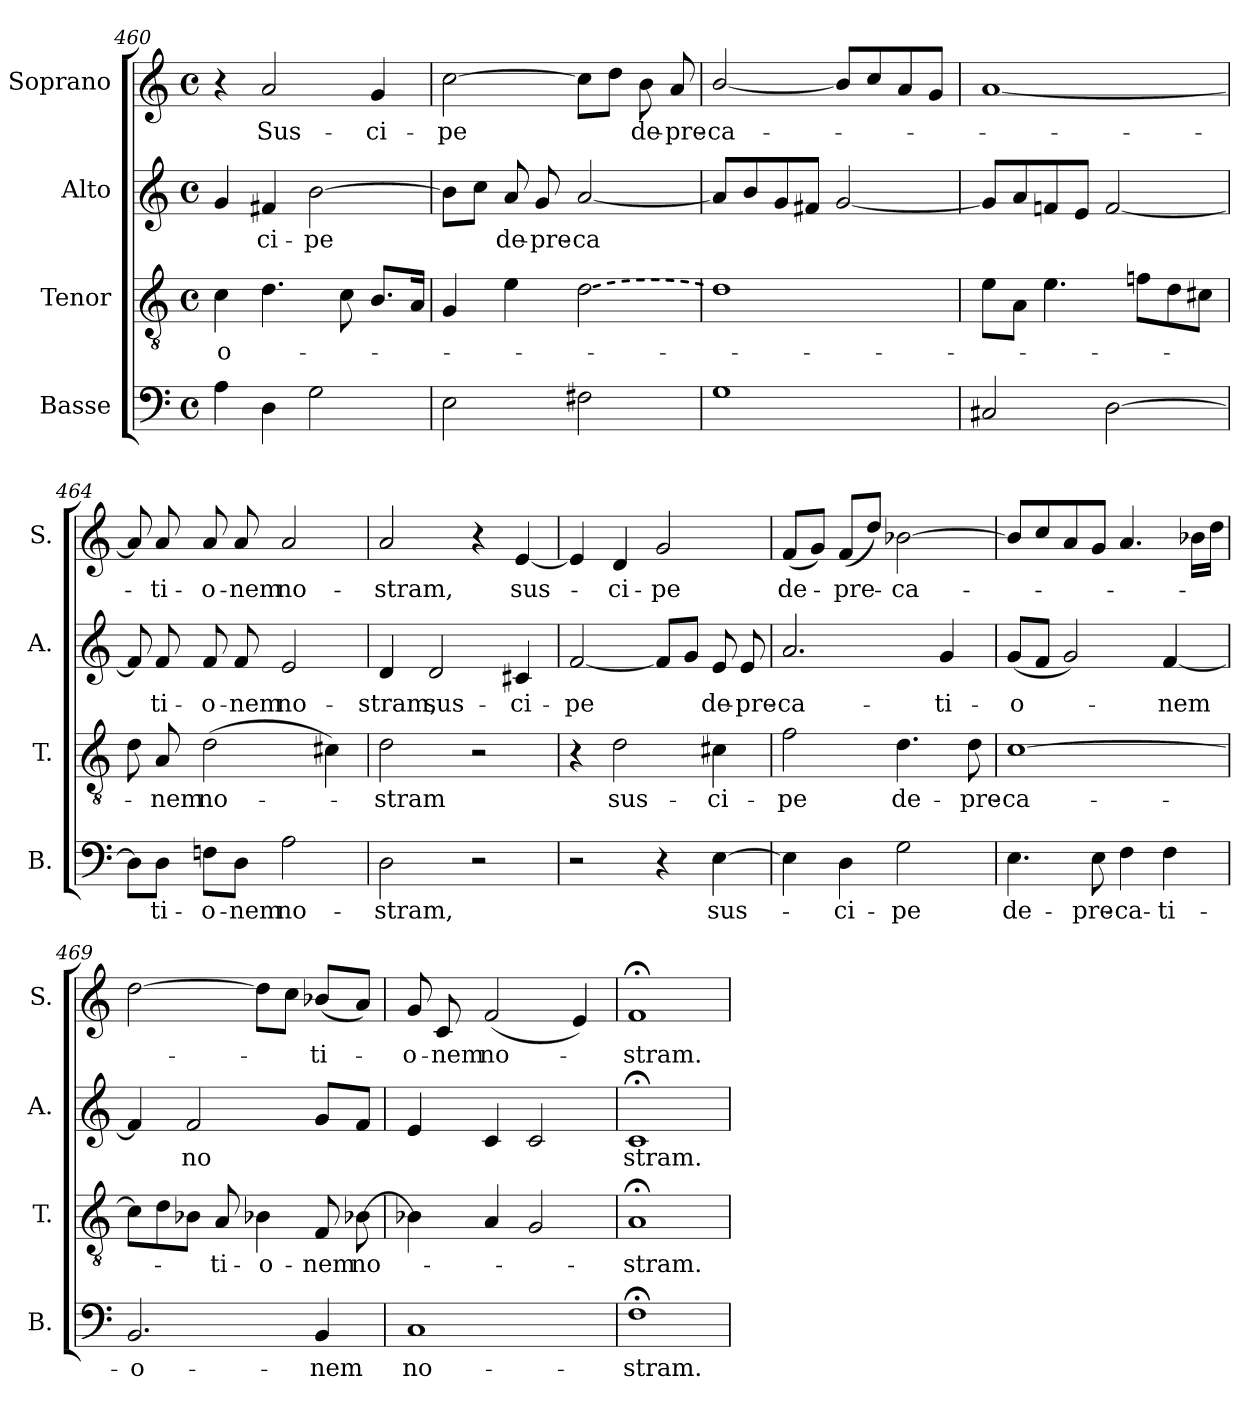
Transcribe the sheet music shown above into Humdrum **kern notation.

**kern	**text	**kern	**text	**kern	**text	**kern	**text
*part4	*part4	*part3	*part3	*part2	*part2	*part1	*part1
*staff4	*staff4	*staff3	*staff3	*staff2	*staff2	*staff1	*staff1
*I"Basse	*	*I"Tenor	*	*I"Alto	*	*I"Soprano	*
*I'B.	*	*I'T.	*	*I'A.	*	*I'S.	*
!!LO:LB:g=z
*clefF4	*	*clefGv2	*	*clefG2	*	*clefG2	*
*k[]	*	*k[]	*	*k[]	*	*k[]	*
*M4/4	*	*M4/4	*	*M4/4	*	*M4/4	*
*met(c)	*	*met(c)	*	*met(c)	*	*met(c)	*
=460	=460	=460	=460	=460	=460	=460	=460
!	!	!	!LO:LY:b	!	!	!	!
4A\	.	4c\	-o-	4g/	.	4r	.
!	!	!	!	!	!LO:LY:b	!	!LO:LY:b
4D\	.	4.d\	.	4f#X/	-ci-	2a/	Sus-
!	!	!	!	!	!LO:LY:b	!	!
2G\	.	.	.	[2b\	-pe	.	.
.	.	8c\	.	.	.	.	.
!	!	!	!	!	!	!	!LO:LY:b
.	.	8.B/L	.	.	.	4g/	-ci-
.	.	16A/Jk	.	.	.	.	.
=461	=461	=461	=461	=461	=461	=461	=461
!	!	!	!	!	!	!	!LO:LY:b
2E\	.	4G/	.	8b\L]	.	[2cc\	-pe
.	.	.	.	8cc\J	.	.	.
!	!	!	!	!	!LO:LY:b	!	!
.	.	4e\	.	8a/	de-	.	.
!	!	!	!	!	!LO:LY:b	!	!
.	.	.	.	8g/	-pre-	.	.
!	!	!LO:T:dash	!	!	!LO:LY:b	!	!
2F#X\	.	[2d\	.	[2a/	-ca	8cc\L]	.
.	.	.	.	.	.	8dd\J	.
!	!	!	!	!	!	!	!LO:LY:b
.	.	.	.	.	.	8b\	de-
!	!	!	!	!	!	!	!LO:LY:b
.	.	.	.	.	.	8a/	-pre-
=462	=462	=462	=462	=462	=462	=462	=462
!	!	!	!	!	!	!	!LO:LY:b
1G	.	1d]	.	8a/L]	.	[<2b/	-ca-
.	.	.	.	8b/	.	.	.
.	.	.	.	8g/	.	.	.
.	.	.	.	8f#X/J	.	.	.
.	.	.	.	[<2g/	.	8b/L]	.
.	.	.	.	.	.	8cc/	.
.	.	.	.	.	.	8a/	.
.	.	.	.	.	.	8g/J	.
=463	=463	=463	=463	=463	=463	=463	=463
2C#X/	.	8e\L	.	8g/L]	.	[1a	.
.	.	8A\J	.	8a/	.	.	.
.	.	4.e\	.	8fn/	.	.	.
.	.	.	.	8e/J	.	.	.
[>2D\	.	.	.	[<2f/	.	.	.
.	.	8fn\L	.	.	.	.	.
.	.	8d\	.	.	.	.	.
.	.	8c#X\J	.	.	.	.	.
=464	=464	=464	=464	=464	=464	=464	=464
8D\L]	.	8d\	.	8f/]	.	8a/]	.
!	!LO:LY:b	!	!LO:LY:b	!	!LO:LY:b	!	!LO:LY:b
8D\J	-ti-	8A/	-nem	8f/	-ti-	8a/	-ti-
!	!LO:LY:b	!	!LO:LY:b	!	!LO:LY:b	!	!LO:LY:b
8Fn\L	-o-	(>2d\	no-	8f/	-o-	8a/	-o-
!	!LO:LY:b	!	!	!	!LO:LY:b	!	!LO:LY:b
8D\J	-nem	.	.	8f/	-nem	8a/	-nem
!	!LO:LY:b	!	!	!	!LO:LY:b	!	!LO:LY:b
2A\	no-	.	.	2e/	no-	2a/	no-
.	.	4c#X\)	.	.	.	.	.
!!LO:PB:g=z
=465	=465	=465	=465	=465	=465	=465	=465
!	!LO:LY:b	!	!LO:LY:b	!	!LO:LY:b	!	!LO:LY:b
2D\	-stram,	2d\	-stram	4d/	-stram,	2a/	-stram,
!	!	!	!	!	!LO:LY:b	!	!
.	.	.	.	2d/	sus-	.	.
2r	.	2r	.	.	.	4r	.
!	!	!	!	!	!LO:LY:b	!	!LO:LY:b
.	.	.	.	4c#X/	-ci-	[<4e/	sus-
=466	=466	=466	=466	=466	=466	=466	=466
!	!	!	!	!	!LO:LY:b	!	!
2r	.	4r	.	[<2f/	-pe	4e/]	.
!	!	!	!LO:LY:b	!	!	!	!LO:LY:b
.	.	2d\	sus-	.	.	4d/	-ci-
!	!	!	!	!	!	!	!LO:LY:b
4r	.	.	.	8f/L]	.	2g/	-pe
.	.	.	.	8g/J	.	.	.
!	!LO:LY:b	!	!LO:LY:b	!	!LO:LY:b	!	!
[4E\	sus-	4c#X\	-ci-	8e/	de-	.	.
!	!	!	!	!	!LO:LY:b	!	!
.	.	.	.	8e/	-pre-	.	.
=467	=467	=467	=467	=467	=467	=467	=467
!	!	!	!LO:LY:b	!	!LO:LY:b	!	!LO:LY:b
4E\]	.	2f\	-pe	2.a/	-ca-	(8f/L	de-
.	.	.	.	.	.	8g/J)	.
!	!LO:LY:b	!	!	!	!	!	!LO:LY:b
4D\	-ci-	.	.	.	.	(>8f/L	-pre-
.	.	.	.	.	.	8dd/J)	.
!	!LO:LY:b	!	!LO:LY:b	!	!	!	!LO:LY:b
2G\	-pe	4.d\	de-	.	.	[2b-X\	-ca-
!	!	!	!	!	!LO:LY:b	!	!
.	.	.	.	4g/	-ti-	.	.
!	!	!	!LO:LY:b	!	!	!	!
.	.	8d\	-pre-	.	.	.	.
=468	=468	=468	=468	=468	=468	=468	=468
!	!LO:LY:b	!	!LO:LY:b	!	!LO:LY:b	!	!
4.E\	de-	[1c	-ca-	(8g/L	-o-	8b-/L]	.
.	.	.	.	8f/J	.	8cc/	.
.	.	.	.	2g/)	.	8a/	.
!	!LO:LY:b	!	!	!	!	!	!
8E\	-pre-	.	.	.	.	8g/J	.
!	!LO:LY:b	!	!	!	!	!	!
4F\	-ca-	.	.	.	.	4.a/	.
!	!LO:LY:b	!	!	!	!LO:LY:b	!	!
4F\	-ti-	.	.	[4f/	-nem	.	.
.	.	.	.	.	.	16b-X\LL	.
.	.	.	.	.	.	16dd\JJ	.
=469	=469	=469	=469	=469	=469	=469	=469
!	!LO:LY:b	!	!	!	!	!	!
2.BB/	-o-	8c\L]	.	4f/]	.	[2dd\	.
.	.	8d\	.	.	.	.	.
!	!	!	!	!	!LO:LY:b	!	!
.	.	8B-X\J	.	2f/	no	.	.
!	!	!	!LO:LY:b	!	!	!	!
.	.	8A/	-ti-	.	.	.	.
!	!	!	!LO:LY:b	!	!	!	!
.	.	4B-X\	-o-	.	.	8dd\L]	.
.	.	.	.	.	.	8cc\J	.
!	!LO:LY:b	!	!LO:LY:b	!	!	!	!LO:LY:b
4BB/	-nem	8F/	-nem	8g/L	.	(8b-X/L	-ti-
!	!	!	!LO:LY:b	!	!	!	!
.	.	[8B-X\	no-	8f/J	.	8a/J)	.
!!LO:LB:g=z
=470	=470	=470	=470	=470	=470	=470	=470
!	!LO:LY:b	!	!	!	!	!	!LO:LY:b
1C	no-	4B-X\]	.	4e/	.	8g/	-o-
!	!	!	!	!	!	!	!LO:LY:b
.	.	.	.	.	.	8c/	-nem
!	!	!	!	!	!	!	!LO:LY:b
.	.	4A/	.	4c/	.	(<2f/	no-
.	.	2G/	.	2c/	.	.	.
.	.	.	.	.	.	4e/)	.
=471	=471	=471	=471	=471	=471	=471	=471
!	!LO:LY:b	!	!LO:LY:b	!	!LO:LY:b	!	!LO:LY:b
1F;<	-stram.	1A;<	-stram.	1c;<	-stram.	1f;<	-stram.
=	=	=	=	=	=	=	=
*-	*-	*-	*-	*-	*-	*-	*-
